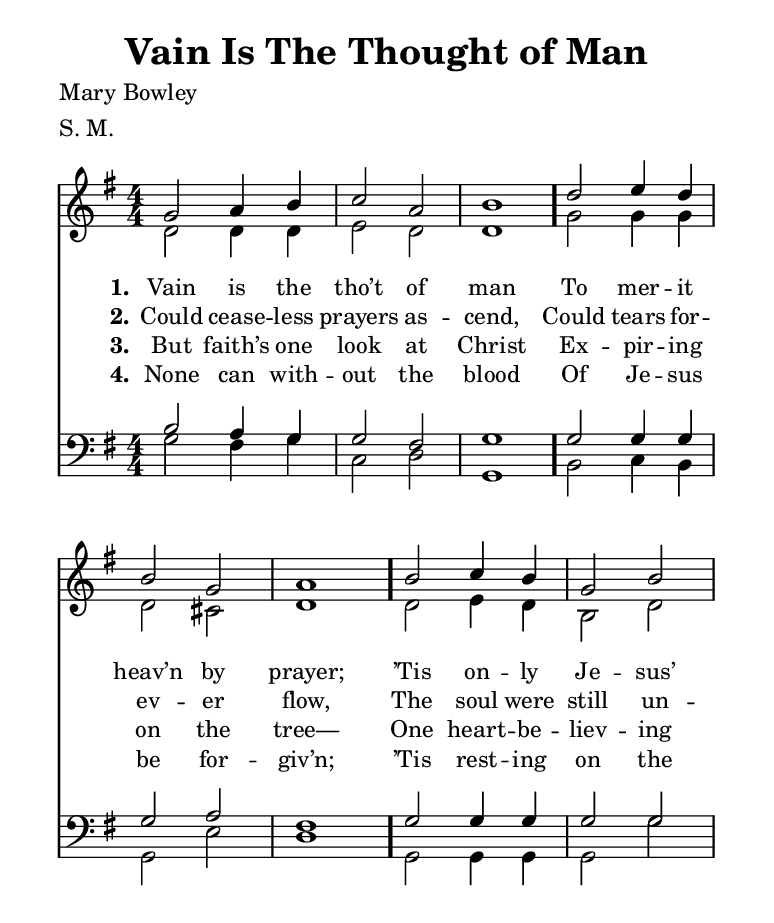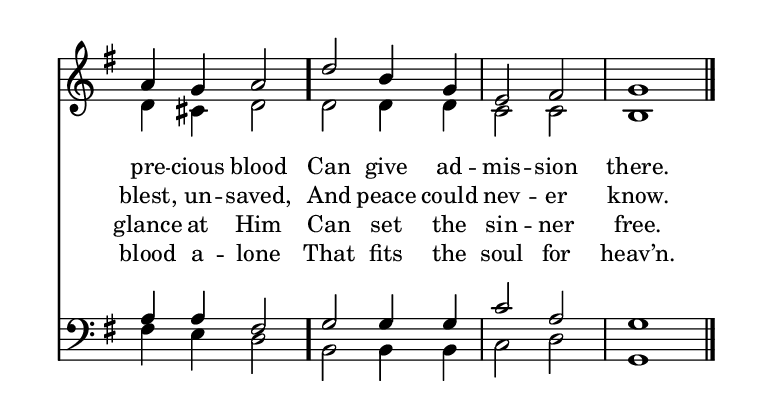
\include "common/global.ily"
\paper {
  \include "common/paper.ily"
  ragged-bottom = ##t
  ragged-last-bottom = ##t
  systems-per-page = ##f
  %page-count = ##f
}

\header{
  hymnnumber = "50"
  title = "Vain Is The Thought of Man"
  tunename = "Moreland"
  meter = "S. M."
  poet = "Mary Bowley"
  %composer = ""
  %copyright = ""
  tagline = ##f
}

% for fermata in MIDI
ta = { \tempo 4=110 }
tb = { \tempo 4=55  }

patternAA = { c2 c4 c4 | c2 c2 | c1 }
patternAB = { c2 c4 c4 | c2 c2 | c4 c4 c2 }

global = {
  \include "common/overrides.ily"
  \override Staff.TimeSignature.style = #'numbered
  \time 4/4
  \override Score.MetronomeMark.transparent = ##t % hide all fermata changes too
  \ta
  \key g \major
  %\partial 4
  \autoBeamOff
}

notesSoprano = {
\global
\relative c'' {

  \changePitch \patternAA { g a b | c a | b }
  \changePitch \patternAA { d e d | b g | a }
  \changePitch \patternAB { b c b | g b | a g a }
  \changePitch \patternAA { d b g | e fis | g }

  \bar "|."

}
}

notesAlto = {
\global
\relative e' {

  \changePitch \patternAA { d d d | e d | d }
  \changePitch \patternAA { g g g | d cis | d }
  \changePitch \patternAB { d e d | b d | d cis d }
  \changePitch \patternAA { d d d | c c | b }

}
}

notesTenor = {
\global
\relative a {

  \changePitch \patternAA { b a g | g fis | g }
  \changePitch \patternAA { g g g | g a | fis }
  \changePitch \patternAB { g g g | g g | a a fis }
  \changePitch \patternAA { g g g | c a | g }

}
}

notesBass = {
\global
\relative f {

  \changePitch \patternAA { g fis g | c, d | g, }
  \changePitch \patternAA { b c b | g e' | d }
  \changePitch \patternAB { g, g g | g g' | fis e d }
  \changePitch \patternAA { b b b | c d | g, }

}
}

wordsA = \lyricmode {
\set stanza = "1."

Vain is the tho’t of man \bar "."
To mer -- it heav’n by prayer; \bar "."
’Tis on -- ly Je -- sus’ pre -- cious blood \bar "."
Can give ad -- mis -- sion there. \bar "."

}

wordsB = \lyricmode {
\set stanza = "2."

Could cease -- less prayers as -- cend,
Could tears for -- ev -- er flow,
The soul were still un -- blest, un -- saved,
And peace could nev -- er know.

}

wordsC = \lyricmode {
\set stanza = "3."

But faith’s one look at Christ
Ex -- pir -- ing on the tree—
One heart -- be -- liev -- ing glance at Him
Can set the sin -- ner free.

}

wordsD = \lyricmode {
\set stanza = "4."

None can with -- out the blood
Of Je -- sus be for -- giv’n;
’Tis rest -- ing on the blood a -- lone
That fits the soul for heav’n.

}

\score {
  \context ChoirStaff <<
    \context Staff = upper <<
      \set ChoirStaff.systemStartDelimiter = #'SystemStartBar
      \context Voice  = sopranos { \voiceOne << \notesSoprano >> }
      \context Voice  = altos { \voiceTwo << \notesAlto >> }
      \context Lyrics = one   \lyricsto sopranos \wordsA
      \context Lyrics = two   \lyricsto sopranos \wordsB
      \context Lyrics = three \lyricsto sopranos \wordsC
      \context Lyrics = four  \lyricsto sopranos \wordsD
    >>
    \context Staff = men <<
      \clef bass
      \context Voice  = tenors { \voiceOne << \notesTenor >> }
      \context Voice  = basses { \voiceTwo << \notesBass >> }
    >>
  >>
  \layout {
    \include "common/layout.ily"
  }
  \midi{
    \include "common/midi.ily"
  }
}

\version "2.19.49"  % necessary for upgrading to future LilyPond versions.

% vi:set et ts=2 sw=2 ai nocindent syntax=lilypond:
